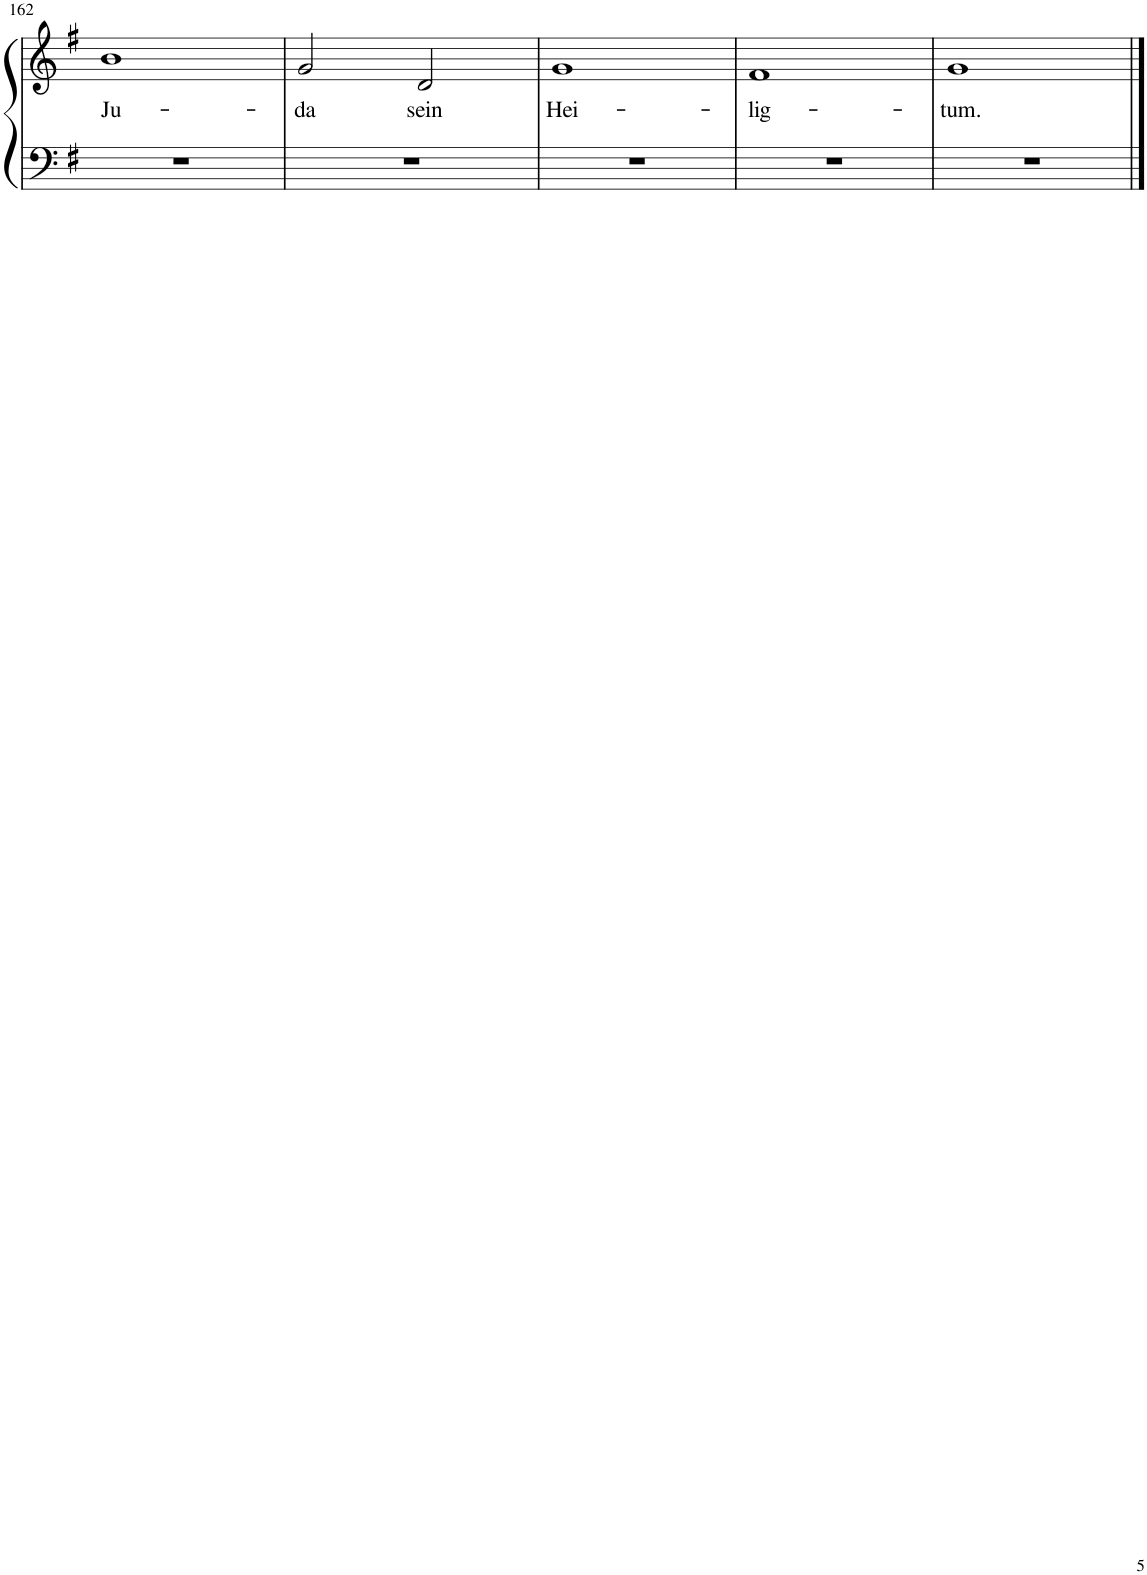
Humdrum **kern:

**kern	**kern	**text
*part1	*part1	*part1
*staff2	*staff1	*staff1
*I"Piano	*	*
*I'Pno.	*	*
!!LO:PB:g=z
*clefF4	*clefG2	*
*k[f#]	*k[f#]	*
*M2/2	*M2/2	*
*met(c|)	*met(c|)	*
=162	=162	=162
!	!	!LO:LY:b
1r	1b	Ju-
=163	=163	=163
!	!	!LO:LY:b
1r	2g/	-da
!	!	!LO:LY:b
.	2d/	sein
=164	=164	=164
!	!	!LO:LY:b
1r	1g	Hei-
=165	=165	=165
!	!	!LO:LY:b
1r	1f#	-lig-
=166	=166	=166
!	!	!LO:LY:b
1r	1g	-tum.
==	==	==
*-	*-	*-
